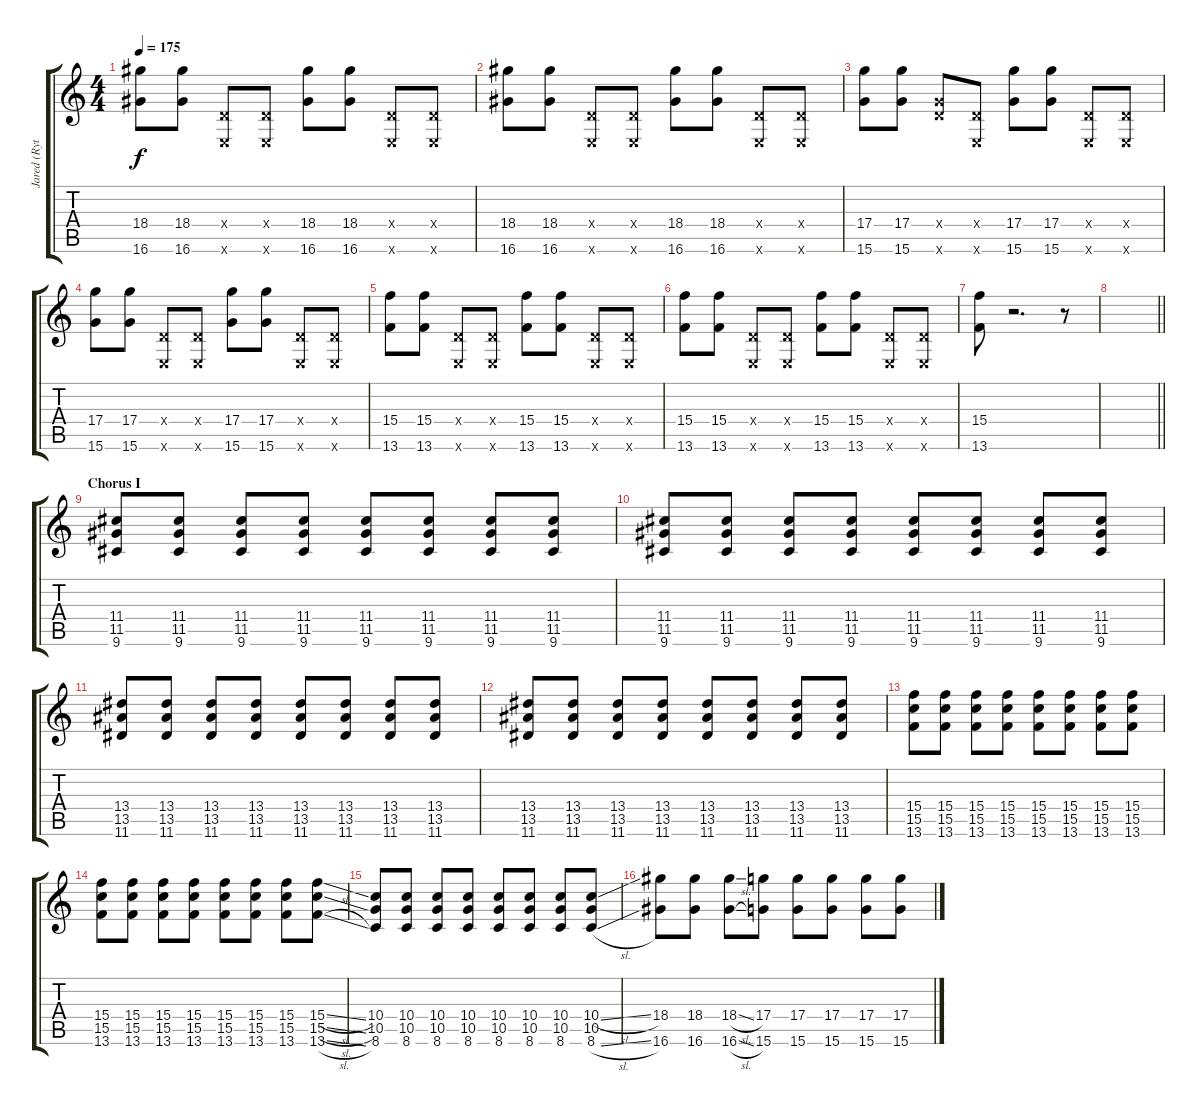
\track ("Jared (Rythm)" "Jared (Ryt") {instrument distortionguitar}
\staff {score tabs}
\tuning (E4 B3 G3 D3 A2 E2) {hide}
\ts (4 4)
\tempo 175
\clef g2
\ks c
(18.4 16.6).8{dy f} (18.4 16.6).8 (0.4{x} 0.6{x}).8 (0.4{x} 0.6{x}).8 (18.4 16.6).8 (18.4 16.6).8 (0.4{x} 0.6{x}).8 (0.4{x} 0.6{x}).8 |
(18.4 16.6).8 (18.4 16.6).8 (0.4{x} 0.6{x}).8 (0.4{x} 0.6{x}).8 (18.4 16.6).8 (18.4 16.6).8 (0.4{x} 0.6{x}).8 (0.4{x} 0.6{x}).8 |
(17.4 15.6).8 (17.4 15.6).8 (0.4{x} 15.6{x}).8 (0.4{x} 0.6{x}).8 (17.4 15.6).8 (17.4 15.6).8 (0.4{x} 0.6{x}).8 (0.4{x} 0.6{x}).8 |
(17.4 15.6).8 (17.4 15.6).8 (0.4{x} 0.6{x}).8 (0.4{x} 0.6{x}).8 (17.4 15.6).8 (17.4 15.6).8 (0.4{x} 0.6{x}).8 (0.4{x} 0.6{x}).8 |
(15.4 13.6).8 (15.4 13.6).8 (0.4{x} 0.6{x}).8 (0.4{x} 0.6{x}).8 (15.4 13.6).8 (15.4 13.6).8 (0.4{x} 0.6{x}).8 (0.4{x} 0.6{x}).8 |
(15.4 13.6).8 (15.4 13.6).8 (0.4{x} 0.6{x}).8 (0.4{x} 0.6{x}).8 (15.4 13.6).8 (15.4 13.6).8 (0.4{x} 0.6{x}).8 (0.4{x} 0.6{x}).8 |
(15.4 13.6).8 r.2{d} r.8 |
\barLineRight lightlight
|
\section ("" "Chorus I")
(11.4 11.5 9.6).8 (11.4 11.5 9.6).8 (11.4 11.5 9.6).8 (11.4 11.5 9.6).8 (11.4 11.5 9.6).8 (11.4 11.5 9.6).8 (11.4 11.5 9.6).8 (11.4 11.5 9.6).8 |
(11.4 11.5 9.6).8 (11.4 11.5 9.6).8 (11.4 11.5 9.6).8 (11.4 11.5 9.6).8 (11.4 11.5 9.6).8 (11.4 11.5 9.6).8 (11.4 11.5 9.6).8 (11.4 11.5 9.6).8 |
(13.4 13.5 11.6).8 (13.4 13.5 11.6).8 (13.4 13.5 11.6).8 (13.4 13.5 11.6).8 (13.4 13.5 11.6).8 (13.4 13.5 11.6).8 (13.4 13.5 11.6).8 (13.4 13.5 11.6).8 |
(13.4 13.5 11.6).8 (13.4 13.5 11.6).8 (13.4 13.5 11.6).8 (13.4 13.5 11.6).8 (13.4 13.5 11.6).8 (13.4 13.5 11.6).8 (13.4 13.5 11.6).8 (13.4 13.5 11.6).8 |
(15.4 15.5 13.6).8 (15.4 15.5 13.6).8 (15.4 15.5 13.6).8 (15.4 15.5 13.6).8 (15.4 15.5 13.6).8 (15.4 15.5 13.6).8 (15.4 15.5 13.6).8 (15.4 15.5 13.6).8 |
(15.4 15.5 13.6).8 (15.4 15.5 13.6).8 (15.4 15.5 13.6).8 (15.4 15.5 13.6).8 (15.4 15.5 13.6).8 (15.4 15.5 13.6).8 (15.4 15.5 13.6).8 (15.4{sl} 15.5{sl} 13.6{sl}).8 |
(10.4 10.5 8.6).8 (10.4 10.5 8.6).8 (10.4 10.5 8.6).8 (10.4 10.5 8.6).8 (10.4 10.5 8.6).8 (10.4 10.5 8.6).8 (10.4 10.5 8.6).8 (10.4{sl} 10.5 8.6{sl}).8 |
(18.4 16.6).8 (18.4 16.6).8 (18.4{sl} 16.6{sl}).8 (17.4 15.6).8 (17.4 15.6).8 (17.4 15.6).8 (17.4 15.6).8 (17.4 15.6).8
